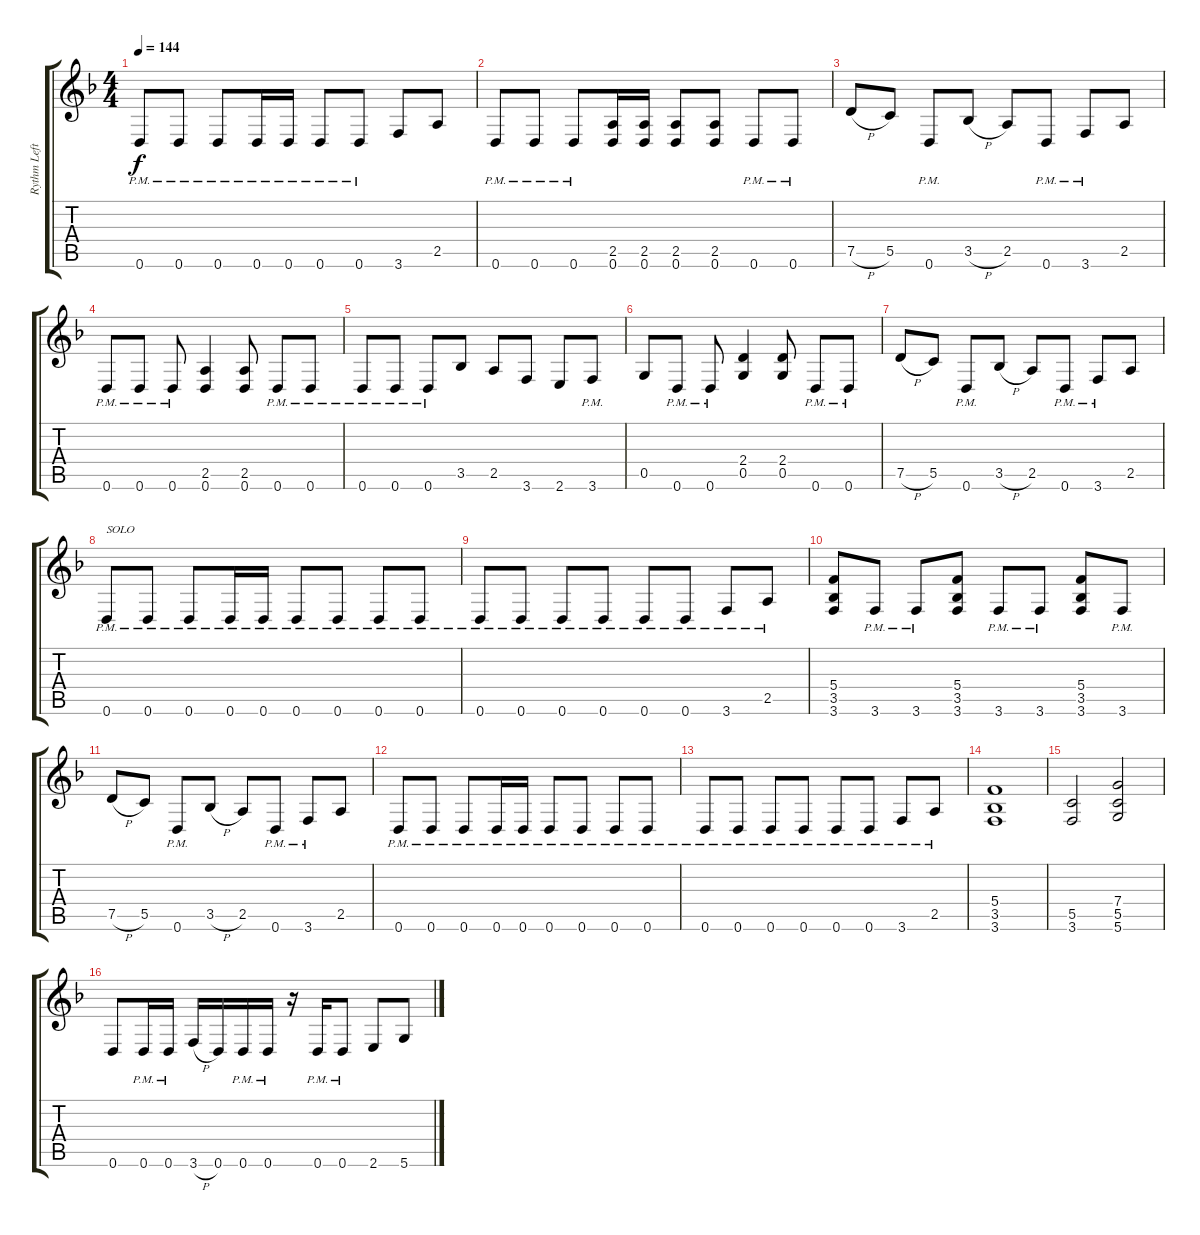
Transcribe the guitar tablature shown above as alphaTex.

\track ("Rythm Left Channel" "Rythm Left") {instrument distortionguitar}
\staff {score tabs}
\tuning (D4 A3 F3 C3 G2 D2) {hide}
\ts (4 4)
\tempo 144
\clef g2
\ks dminor
0.6{pm}.8{dy f} 0.6{pm}.8 0.6{pm}.8 0.6{pm}.16 0.6{pm}.16 0.6{pm}.8 0.6{pm}.8 3.6.8 2.5.8 |
0.6{pm}.8 0.6{pm}.8 0.6{pm}.8 (2.5 0.6).16 (2.5 0.6).16 (2.5 0.6).8 (2.5 0.6).8 0.6{pm}.8 0.6{pm}.8 |
7.5{h}.8 5.5.8 0.6{pm}.8 3.5{h}.8 2.5.8 0.6{pm}.8 3.6{pm}.8 2.5.8 |
0.6{pm}.8 0.6{pm}.8 0.6{pm}.8 (2.5 0.6).4 (2.5 0.6).8 0.6{pm}.8 0.6{pm}.8 |
0.6{pm}.8 0.6{pm}.8 0.6{pm}.8 3.5.8 2.5.8 3.6.8 2.6.8 3.6{pm}.8 |
0.5.8 0.6{pm}.8 0.6{pm}.8 (2.4 0.5).4 (2.4 0.5).8 0.6{pm}.8 0.6{pm}.8 |
7.5{h}.8 5.5.8 0.6{pm}.8 3.5{h}.8 2.5.8 0.6{pm}.8 3.6{pm}.8 2.5.8 |
0.6{pm}.8{txt "SOLO"} 0.6{pm}.8 0.6{pm}.8 0.6{pm}.16 0.6{pm}.16 0.6{pm}.8 0.6{pm}.8 0.6{pm}.8 0.6{pm}.8 |
0.6{pm}.8 0.6{pm}.8 0.6{pm}.8 0.6{pm}.8 0.6{pm}.8 0.6{pm}.8 3.6{pm}.8 2.5{pm}.8 |
(5.4 3.5 3.6).8 3.6{pm}.8 3.6{pm}.8 (5.4 3.5 3.6).8 3.6{pm}.8 3.6{pm}.8 (5.4 3.5 3.6).8 3.6{pm}.8 |
7.5{h}.8 5.5.8 0.6{pm}.8 3.5{h}.8 2.5.8 0.6{pm}.8 3.6{pm}.8 2.5.8 |
0.6{pm}.8 0.6{pm}.8 0.6{pm}.8 0.6{pm}.16 0.6{pm}.16 0.6{pm}.8 0.6{pm}.8 0.6{pm}.8 0.6{pm}.8 |
0.6{pm}.8 0.6{pm}.8 0.6{pm}.8 0.6{pm}.8 0.6{pm}.8 0.6{pm}.8 3.6{pm}.8 2.5{pm}.8 |
(5.4 3.5 3.6).1 |
(5.5 3.6).2 (7.4 5.5 5.6).2 |
0.6.8 0.6{pm}.16 0.6{pm}.16 3.6{h}.16 0.6.16 0.6{pm}.16 0.6{pm}.16 r.16 0.6{pm}.16 0.6{pm}.8 2.6.8 5.6.8
